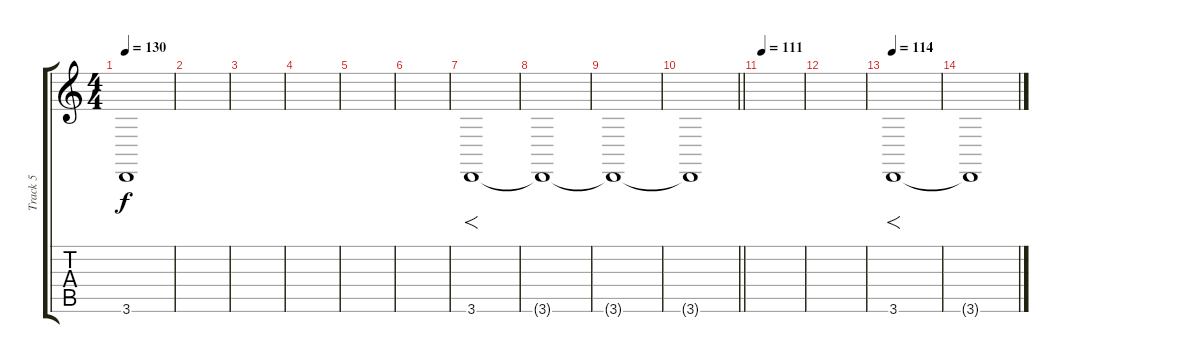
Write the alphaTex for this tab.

\track ("Track 5" "Track 5") {instrument cello}
\staff {score tabs}
\tuning (B3 Gb3 D3 A2 E2 B1) {hide}
\ts (4 4)
\tempo 130
\clef g2
\ks c
3.6{t}.1{dy f} |
|
|
|
|
|
3.6.1{f} |
3.6{t}.1{volume 0} |
3.6{t}.1 |
\barLineRight lightlight
3.6{t}.1 |
\section ("" "")
\tempo 111
|
|
\tempo 114
3.6.1{f} |
3.6{t}.1
